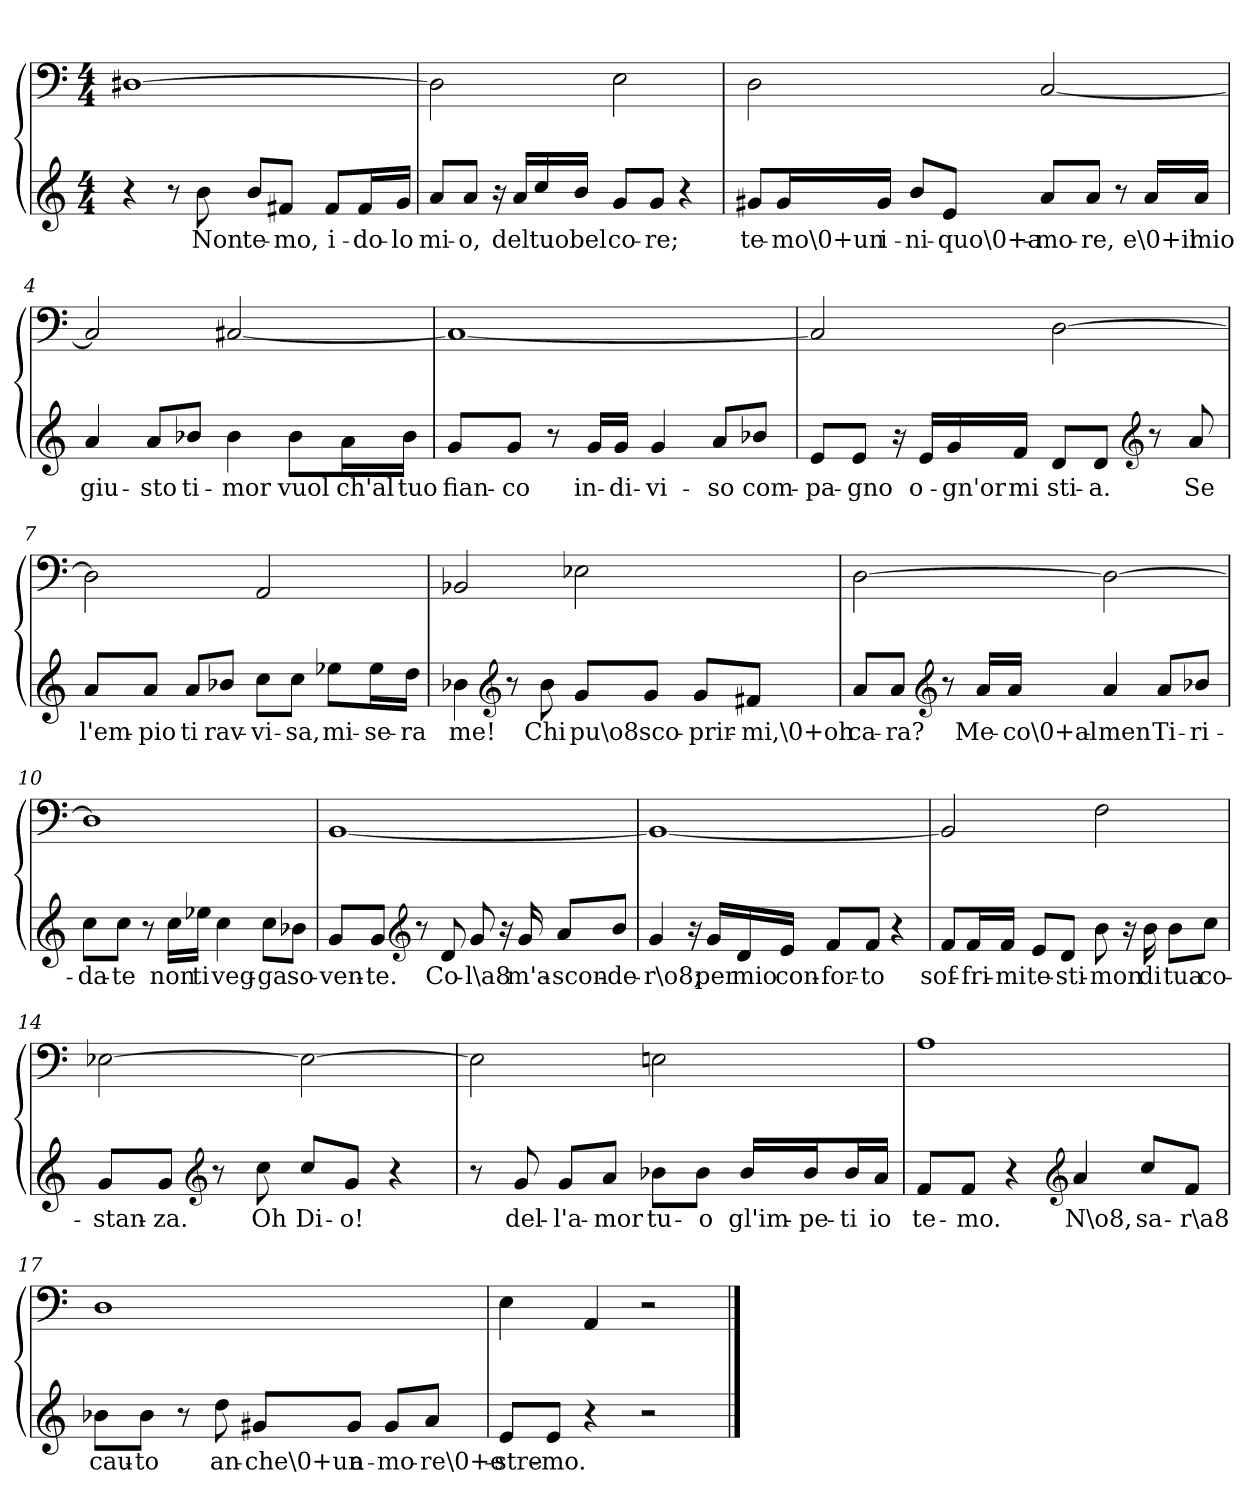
**kern	**text	**kern
*part1	*part1	*part1
*staff2	*staff2	*staff1
*clefG2	*	*clefF4
*k[]	*	*k[]
*a:	*	*a:
*M4/4	*	*M4/4
=1	=1	=1
4r	.	[1D#X\
8r	.	.
8b\	Non	.
8b/L	te-	.
8f#X/J	-mo,	.
8f#/L	i-	.
16f#/L	-do-	.
16g/JJ	-lo	.
=2	=2	=2
8a/L	mi-	2D#\]
8a/J	-o,	.
16r	.	.
16a/LL	del	.
16cc/	tuo	.
16b/JJ	bel	.
8g/L	co-	2E\
8g/J	-re;	.
4r	.	.
=3	=3	=3
8g#X/L	te-	2D\
16g#/L	-mo\0+un	.
16g#/JJ	i-	.
8b/L	-ni-	.
8e/J	-quo\0+a-	.
8a/L	-mo-	[2C/
8a/J	-re,	.
8r	.	.
16a/LL	e\0+il	.
16a/JJ	mio	.
=4	=4	=4
4a/	giu-	2C/]
8a/L	-sto	.
8b-X/J	ti-	.
4b-\	-mor	[2C#X/
8b-\L	vuol	.
16a\L	ch'al	.
16b-\JJ	tuo	.
=5	=5	=5
8g/L	fian-	1C#/_
8g/J	-co	.
8r	.	.
16g/LL	in-	.
16g/JJ	-di-	.
4g/	-vi-	.
8a/L	-so	.
8b-X/J	com-	.
=6	=6	=6
8e/L	-pa-	2C#/]
8e/J	-gno	.
16r	.	.
16e/LL	o-	.
16g/	-gn'or	.
16f/JJ	mi	.
8d/L	sti-	[2D\
8d/J	-a.	.
*clefG2	*	*
8r	.	.
8a/	Se	.
=7	=7	=7
8a/L	l'em-	2D\]
8a/J	-pio	.
8a/L	ti	.
8b-X/J	rav-	.
8cc\L	-vi-	2AA/
8cc\J	-sa,	.
8ee-X\L	mi-	.
16ee-\L	-se-	.
16dd\JJ	-ra	.
=8	=8	=8
4b-X\	me!	2BB-X/
*clefG2	*	*
8r	.	.
8b-\	Chi	.
8g/L	pu\o8	2E-X\
8g/J	sco-	.
8g/L	-prir-	.
8f#X/J	-mi,\0+oh	.
=9	=9	=9
8a/L	ca-	[2D\
8a/J	-ra?	.
*clefG2	*	*
8r	.	.
16a/LL	Me-	.
16a/JJ	-co\0+al-	.
4a/	-men	2D\_
8a/L	Ti-	.
8b-X/J	-ri-	.
=10	=10	=10
8cc\L	-da-	1D\]
8cc\J	-te	.
8r	.	.
16cc\LL	non	.
16ee-X\JJ	ti	.
4cc\	veg-	.
8cc\L	-ga	.
8b-X\J	so-	.
=11	=11	=11
8g/L	-ven-	[1BB/
8g/J	-te.	.
*clefG2	*	*
8r	.	.
8d/	Co-	.
8g/	-l\a8	.
16r	.	.
16g/	m'a-	.
8a/L	-scon-	.
8b/J	-de-	.
=12	=12	=12
4g/	-r\o8;	1BB/_
16r	.	.
16g/LL	per	.
16d/	mio	.
16e/JJ	con-	.
8f/L	-for-	.
8f/J	-to	.
4r	.	.
=13	=13	=13
8f/L	sof-	2BB/]
16f/L	-fri-	.
16f/JJ	-mi	.
8e/L	te-	.
8d/J	-sti-	.
8b\	-mon	2F\
16r	.	.
16b\	di	.
8b\L	tua	.
8cc\J	co-	.
=14	=14	=14
8g/L	-stan-	[2E-X\
8g/J	-za.	.
*clefG2	*	*
8r	.	.
8cc\	Oh	.
8cc/L	Di-	2E-\_
8g/J	-o!	.
4r	.	.
=15	=15	=15
8r	.	2E-\]
8g/	del-	.
8g/L	-l'a-	.
8a/J	-mor	.
8b-X\L	tu-	2En\
8b-\J	-o	.
16b-/LL	gl'im-	.
16b-/J	-pe-	.
16b-/L	-ti	.
16a/JJ	io	.
=16	=16	=16
8f/L	te-	1A\
8f/J	-mo.	.
4r	.	.
*clefG2	*	*
4a/	N\o8,	.
8cc/L	sa-	.
8f/J	-r\a8	.
=17	=17	=17
8b-X\L	cau-	1D\
8b-\J	-to	.
8r	.	.
8dd\	an-	.
8g#X/L	-che\0+un	.
8g#/J	a-	.
8g#/L	-mo-	.
8a/J	-re\0+e-	.
=18	=18	=18
8e/L	-stre-	4E\
8e/J	-mo.	.
4r	.	4AA/
2r	.	2r
==	==	==
*-	*-	*-
